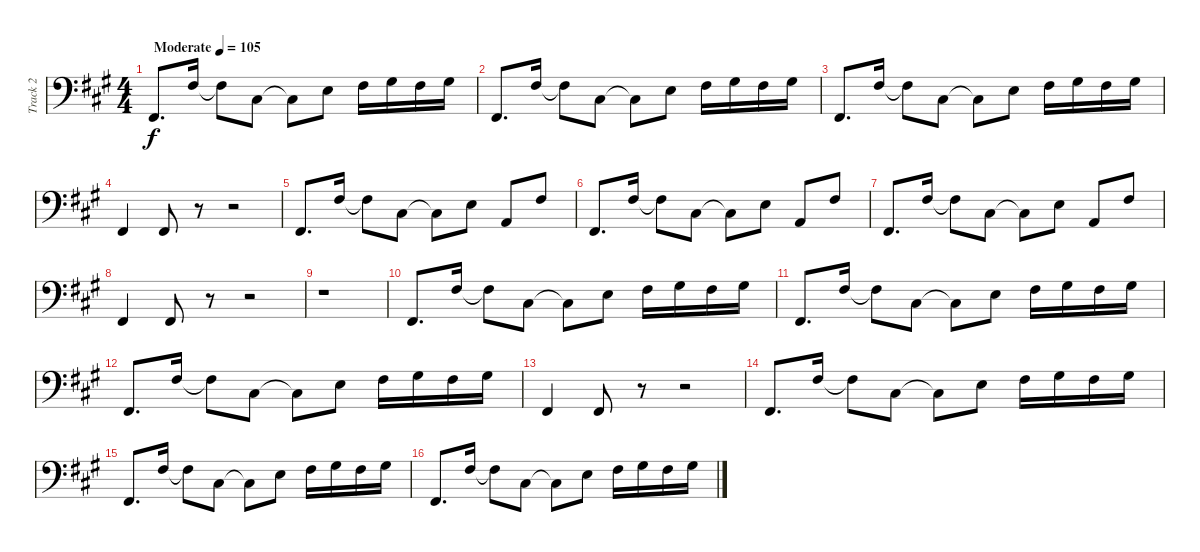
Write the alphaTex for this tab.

\track ("Track 2" "Track 2") {instrument electricbassfinger}
\staff {score}
\tuning (G2 D2 A1 E1) {hide}
\ts (4 4)
\tempo (105 "Moderate")
\clef f4
\ks a
2.4.8{d dy f instrument electricbassfinger} 4.2.16 4.2{t}.8 4.3.8 4.3{t}.8 2.2.8 4.2.16 1.1.16 4.2.16 1.1.16 |
2.4.8{d} 4.2.16 4.2{t}.8 4.3.8 4.3{t}.8 2.2.8 4.2.16 1.1.16 4.2.16 1.1.16 |
2.4.8{d} 4.2.16 4.2{t}.8 4.3.8 4.3{t}.8 2.2.8 4.2.16 1.1.16 4.2.16 1.1.16 |
2.4.4 2.4.8 r.8 r.2 |
2.4.8{d} 4.2.16 4.2{t}.8 4.3.8 4.3{t}.8 2.2.8 0.3.8 4.2.8 |
2.4.8{d} 4.2.16 4.2{t}.8 4.3.8 4.3{t}.8 2.2.8 0.3.8 4.2.8 |
2.4.8{d} 4.2.16 4.2{t}.8 4.3.8 4.3{t}.8 2.2.8 0.3.8 4.2.8 |
2.4.4 2.4.8 r.8 r.2 |
r.1 |
2.4.8{d} 4.2.16 4.2{t}.8 4.3.8 4.3{t}.8 2.2.8 4.2.16 1.1.16 4.2.16 1.1.16 |
2.4.8{d} 4.2.16 4.2{t}.8 4.3.8 4.3{t}.8 2.2.8 4.2.16 1.1.16 4.2.16 1.1.16 |
2.4.8{d} 4.2.16 4.2{t}.8 4.3.8 4.3{t}.8 2.2.8 4.2.16 1.1.16 4.2.16 1.1.16 |
2.4.4 2.4.8 r.8 r.2 |
2.4.8{d} 4.2.16 4.2{t}.8 4.3.8 4.3{t}.8 2.2.8 4.2.16 1.1.16 4.2.16 1.1.16 |
2.4.8{d} 4.2.16 4.2{t}.8 4.3.8 4.3{t}.8 2.2.8 4.2.16 1.1.16 4.2.16 1.1.16 |
2.4.8{d} 4.2.16 4.2{t}.8 4.3.8 4.3{t}.8 2.2.8 4.2.16 1.1.16 4.2.16 1.1.16
